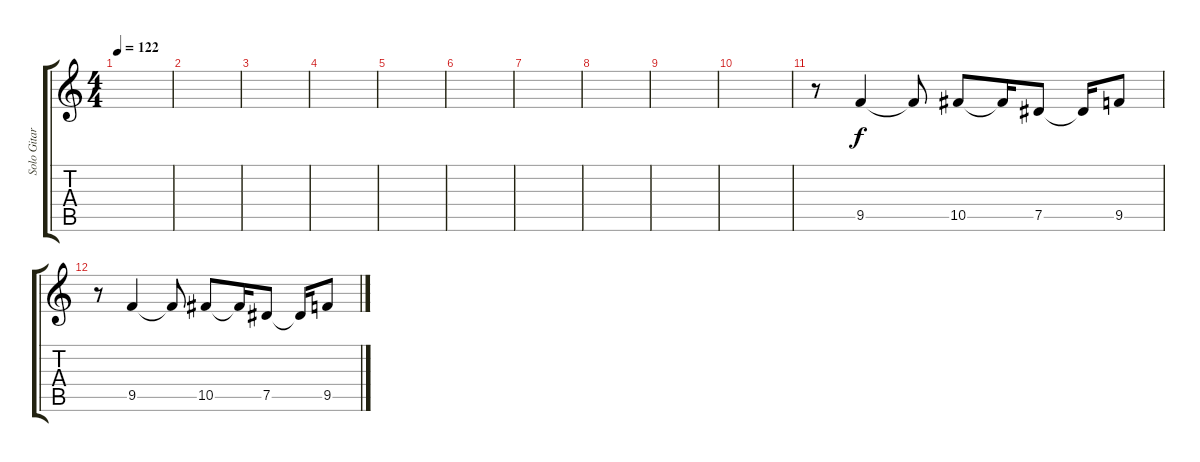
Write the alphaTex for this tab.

\track ("Solo Gitar" "Solo Gitar") {instrument distortionguitar}
\staff {score tabs}
\tuning (Eb4 Bb3 Gb3 Db3 Ab2 Eb2) {hide}
\ts (4 4)
\tempo 122
\clef g2
\ks c
|
|
|
|
|
|
|
|
|
|
r.8 9.5.4 9.5{t}.8 10.5.8 10.5{t}.16 7.5.8 7.5{t}.16 9.5.8 |
r.8 9.5.4 9.5{t}.8 10.5.8 10.5{t}.16 7.5.8 7.5{t}.16 9.5.8
